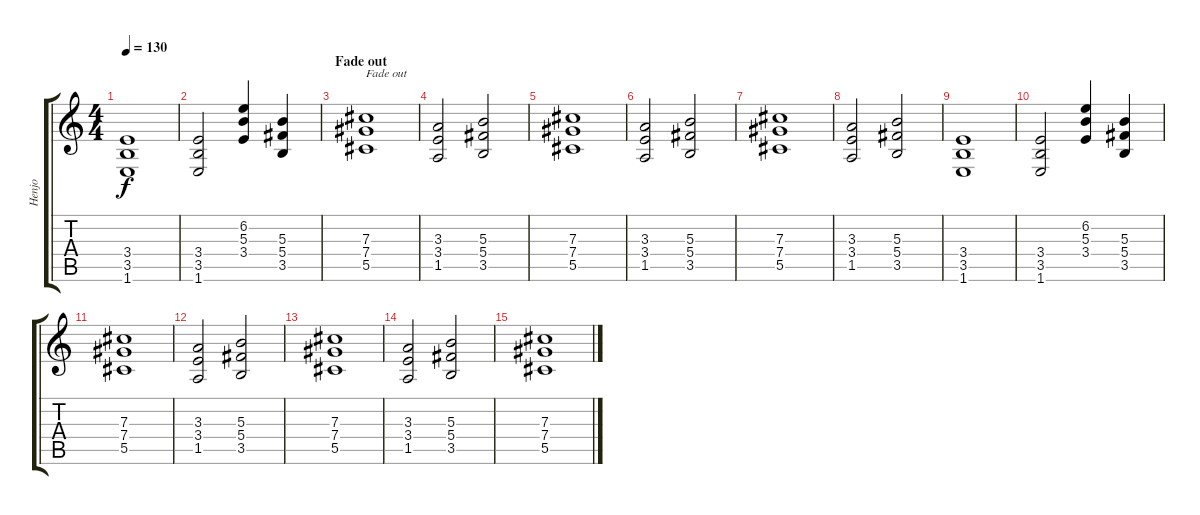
\track ("Henjo" "Henjo") {instrument distortionguitar}
\staff {score tabs}
\tuning (Eb4 Bb3 Gb3 Db3 Ab2 Eb2) {hide}
\ts (4 4)
\tempo 130
\clef g2
\ks c
(3.4 3.5 1.6).1{dy f} |
(3.4 3.5 1.6).2 (6.2 5.3 3.4).4 (5.3 5.4 3.5).4 |
\section ("" "Fade out")
(7.3 7.4 5.5).1{txt "Fade out" volume 8} |
(3.3 3.4 1.5).2 (5.3 5.4 3.5).2 |
(7.3 7.4 5.5).1 |
(3.3 3.4 1.5).2 (5.3 5.4 3.5).2 |
(7.3 7.4 5.5).1 |
(3.3 3.4 1.5).2 (5.3 5.4 3.5).2 |
(3.4 3.5 1.6).1 |
(3.4 3.5 1.6).2 (6.2 5.3 3.4).4 (5.3 5.4 3.5).4 |
(7.3 7.4 5.5).1{volume 0} |
(3.3 3.4 1.5).2 (5.3 5.4 3.5).2 |
(7.3 7.4 5.5).1 |
(3.3 3.4 1.5).2 (5.3 5.4 3.5).2 |
(7.3 7.4 5.5).1
